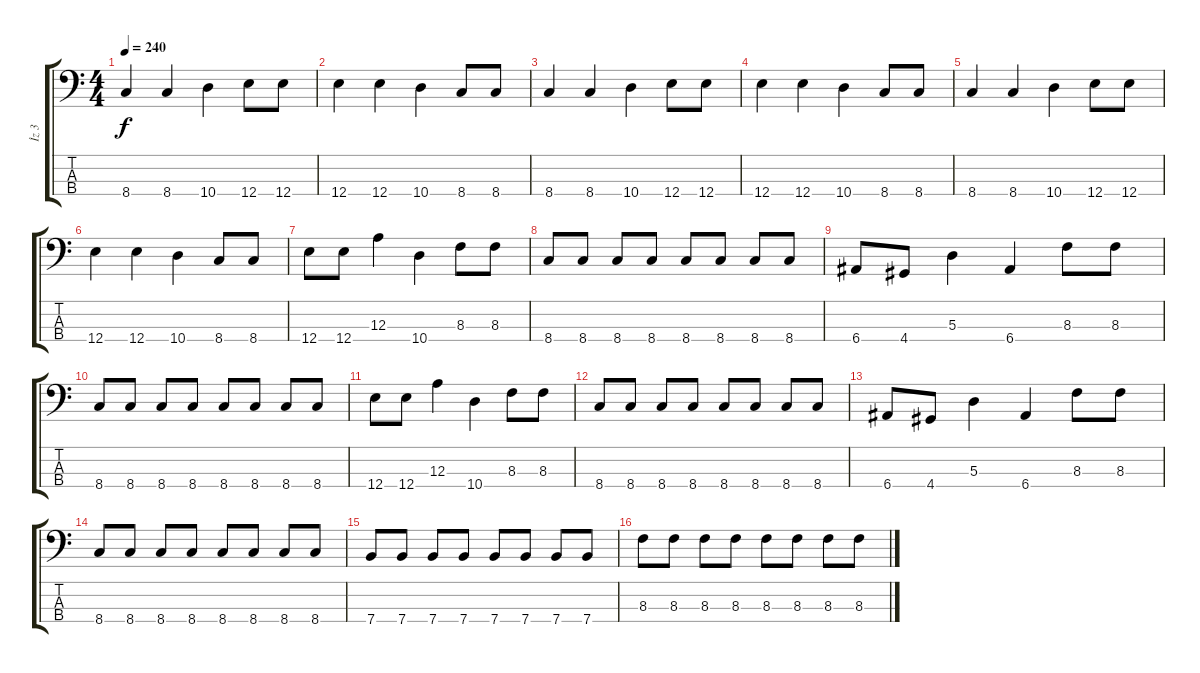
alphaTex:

\track ("İz 3" "İz 3") {instrument electricbassfinger}
\staff {score tabs}
\tuning (G2 D2 A1 E1) {hide}
\ts (4 4)
\tempo 240
\clef f4
\ks c
8.4.4{dy f} 8.4.4 10.4.4 12.4.8 12.4.8 |
12.4.4 12.4.4 10.4.4 8.4.8 8.4.8 |
8.4.4 8.4.4 10.4.4 12.4.8 12.4.8 |
12.4.4 12.4.4 10.4.4 8.4.8 8.4.8 |
8.4.4 8.4.4 10.4.4 12.4.8 12.4.8 |
12.4.4 12.4.4 10.4.4 8.4.8 8.4.8 |
12.4.8 12.4.8 12.3.4 10.4.4 8.3.8 8.3.8 |
8.4.8 8.4.8 8.4.8 8.4.8 8.4.8 8.4.8 8.4.8 8.4.8 |
6.4.8 4.4.8 5.3.4 6.4.4 8.3.8 8.3.8 |
8.4.8 8.4.8 8.4.8 8.4.8 8.4.8 8.4.8 8.4.8 8.4.8 |
12.4.8 12.4.8 12.3.4 10.4.4 8.3.8 8.3.8 |
8.4.8 8.4.8 8.4.8 8.4.8 8.4.8 8.4.8 8.4.8 8.4.8 |
6.4.8 4.4.8 5.3.4 6.4.4 8.3.8 8.3.8 |
8.4.8 8.4.8 8.4.8 8.4.8 8.4.8 8.4.8 8.4.8 8.4.8 |
7.4.8 7.4.8 7.4.8 7.4.8 7.4.8 7.4.8 7.4.8 7.4.8 |
8.3.8 8.3.8 8.3.8 8.3.8 8.3.8 8.3.8 8.3.8 8.3.8
